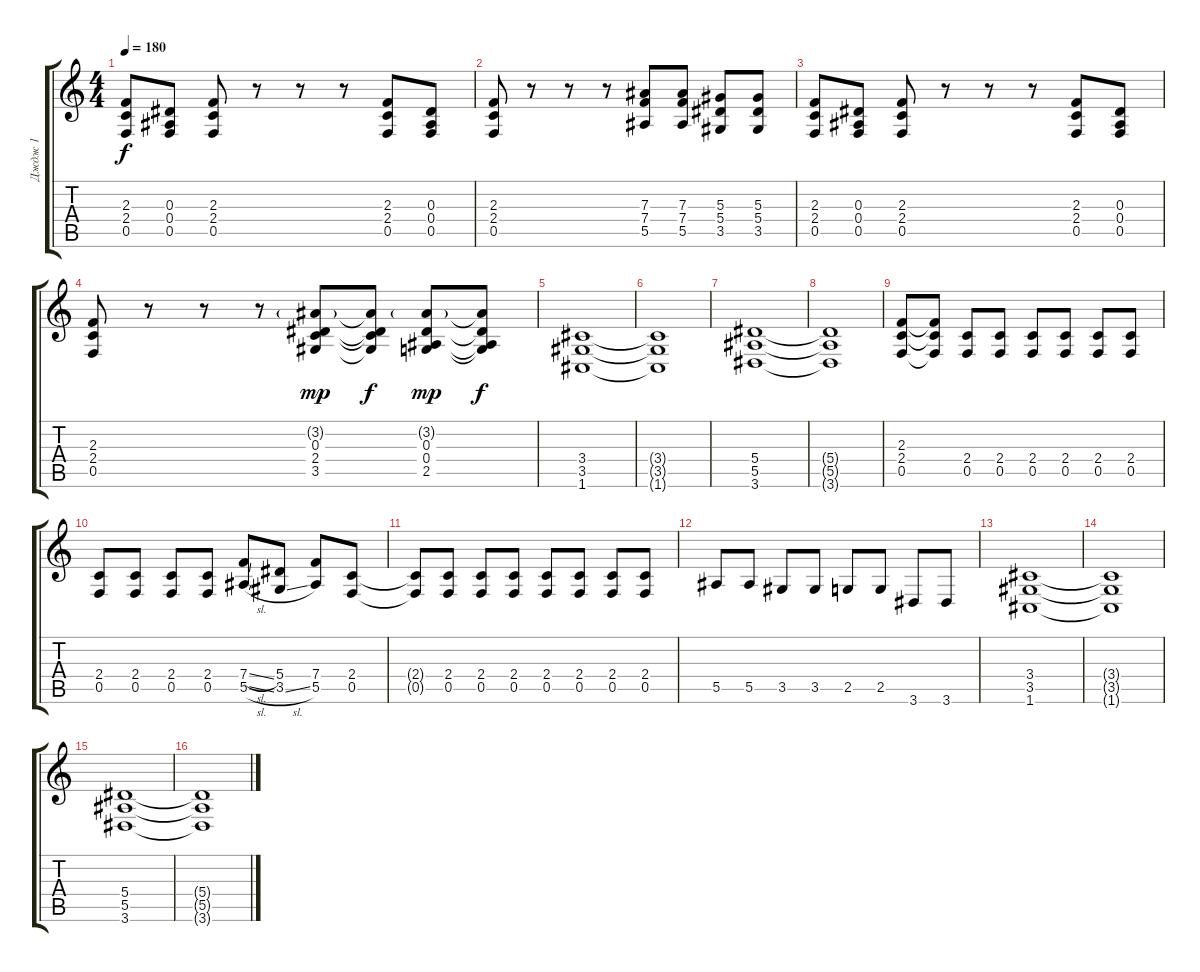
\track ("Дждж 1" "Дждж 1") {instrument distortionguitar}
\staff {score tabs}
\tuning (C4 G3 Eb3 Bb2 F2 C2) {hide}
\ts (4 4)
\tempo 180
\clef g2
\ks c
(2.3 2.4 0.5).8{dy f} (0.3 0.4 0.5).8 (2.3 2.4 0.5).8 r.8 r.8 r.8 (2.3 2.4 0.5).8 (0.3 0.4 0.5).8 |
(2.3 2.4 0.5).8 r.8 r.8 r.8 (7.3 7.4 5.5).8 (7.3 7.4 5.5).8 (5.3 5.4 3.5).8 (5.3 5.4 3.5).8 |
(2.3 2.4 0.5).8 (0.3 0.4 0.5).8 (2.3 2.4 0.5).8 r.8 r.8 r.8 (2.3 2.4 0.5).8 (0.3 0.4 0.5).8 |
(2.3 2.4 0.5).8 r.8 r.8 r.8 (3.2{g} 0.3 2.4 3.5).8{dy mp} (3.2{t} 0.3{t} 2.4{t} 3.5{t}).8{dy f} (3.2{g} 0.3 0.4 2.5).8{dy mp} (3.2{t} 0.3{t} 0.4{t} 2.5{t}).8{dy f} |
(3.4 3.5 1.6).1 |
(3.4{t} 3.5{t} 1.6{t}).1 |
(5.4 5.5 3.6).1 |
(5.4{t} 5.5{t} 3.6{t}).1 |
(2.3 2.4 0.5).8 (2.3{t} 2.4{t} 0.5{t}).8 (2.4 0.5).8 (2.4 0.5).8 (2.4 0.5).8 (2.4 0.5).8 (2.4 0.5).8 (2.4 0.5).8 |
(2.4 0.5).8 (2.4 0.5).8 (2.4 0.5).8 (2.4 0.5).8 (7.4{sl} 5.5{sl}).8 (5.4 3.5{sl}).8 (7.4 5.5).8 (2.4 0.5).8 |
(2.4{t} 0.5{t}).8 (2.4 0.5).8 (2.4 0.5).8 (2.4 0.5).8 (2.4 0.5).8 (2.4 0.5).8 (2.4 0.5).8 (2.4 0.5).8 |
5.5.8 5.5.8 3.5.8 3.5.8 2.5.8 2.5.8 3.6.8 3.6.8 |
(3.4 3.5 1.6).1 |
(3.4{t} 3.5{t} 1.6{t}).1 |
(5.4 5.5 3.6).1 |
(5.4{t} 5.5{t} 3.6{t}).1
